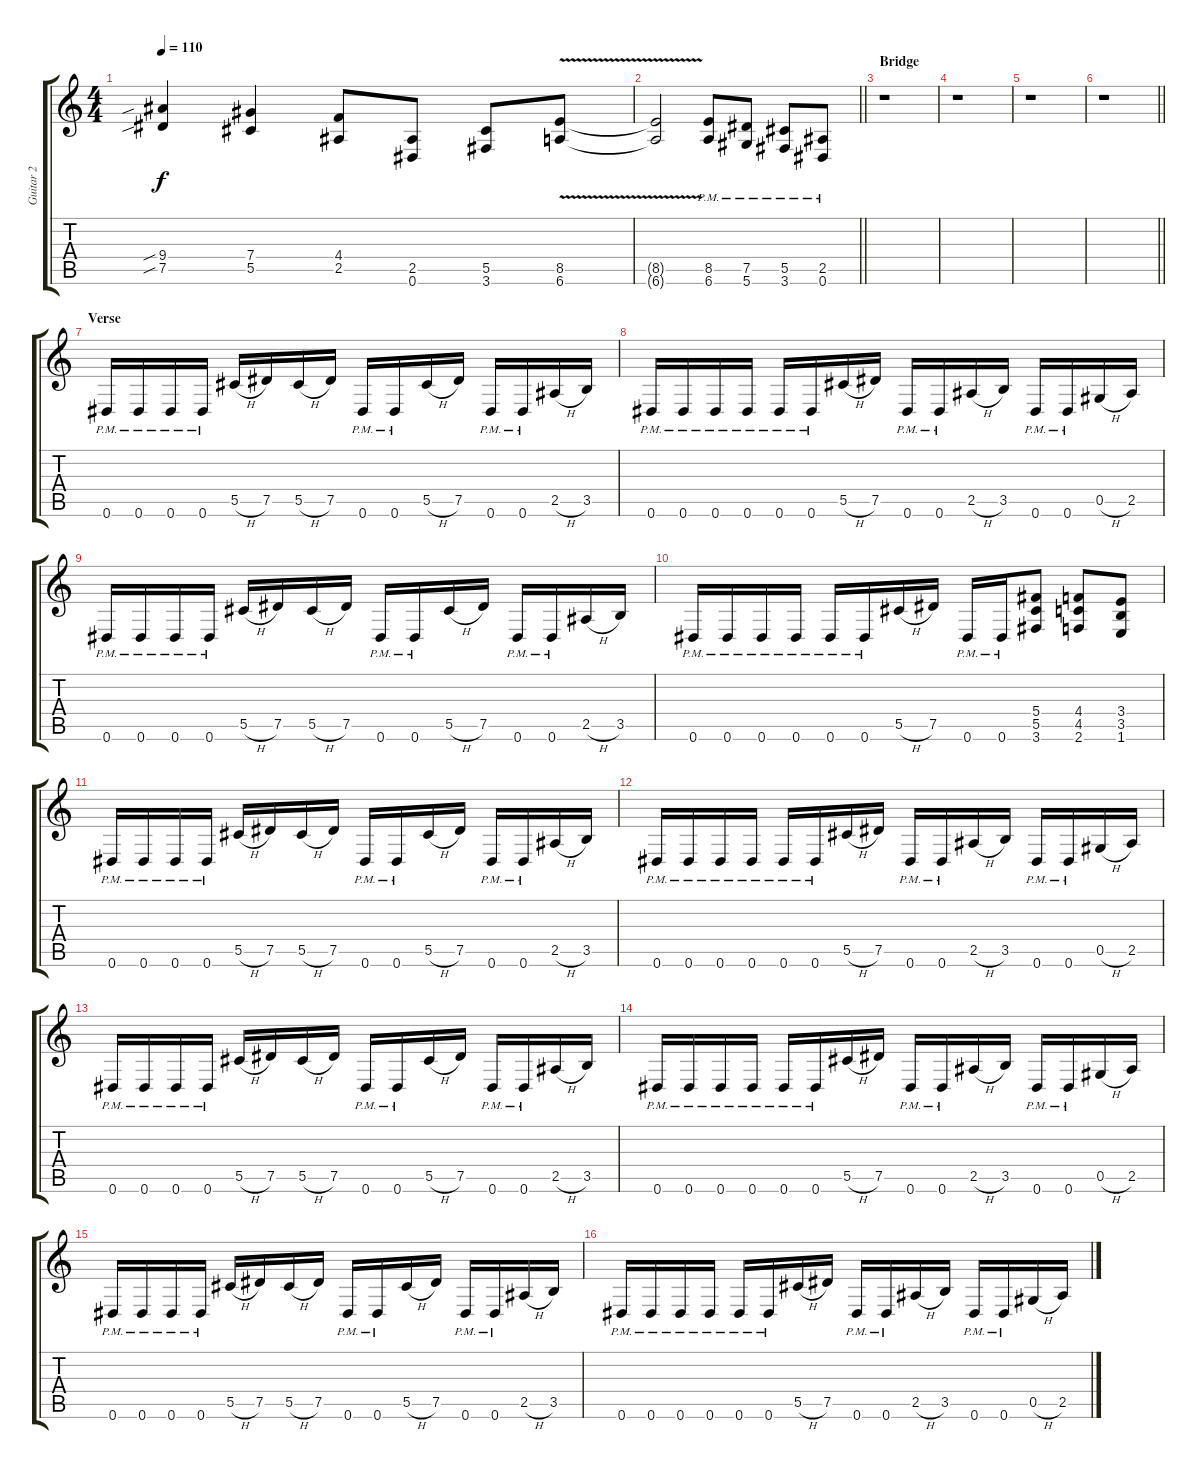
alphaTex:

\track ("Guitar 2" "Guitar 2") {instrument overdrivenguitar}
\staff {score tabs}
\tuning (Eb4 Bb3 Gb3 Db3 Ab2 Eb2) {hide}
\ts (4 4)
\tempo 110
\clef g2
\ks c
(9.4{sib} 7.5{sib}).4{dy f} (7.4 5.5).4 (4.4 2.5).8 (2.5 0.6).8 (5.5 3.6).8 (8.5{v} 6.6{v}).8 |
\barLineRight lightlight
(8.5{t} 6.6{t}).2 (8.5{pm} 6.6{pm}).8 (7.5{pm} 5.6{pm}).8 (5.5{pm} 3.6{pm}).8 (2.5{pm} 0.6{pm}).8 |
\section ("" "Bridge")
r.1 |
r.1 |
r.1 |
\barLineRight lightlight
r.1 |
\section ("" "Verse")
0.6{pm}.16 0.6{pm}.16 0.6{pm}.16 0.6{pm}.16 5.5{h}.16 7.5.16 5.5{h}.16 7.5.16 0.6{pm}.16 0.6{pm}.16 5.5{h}.16 7.5.16 0.6{pm}.16 0.6{pm}.16 2.5{h}.16 3.5.16 |
0.6{pm}.16 0.6{pm}.16 0.6{pm}.16 0.6{pm}.16 0.6{pm}.16 0.6{pm}.16 5.5{h}.16 7.5.16 0.6{pm}.16 0.6{pm}.16 2.5{h}.16 3.5.16 0.6{pm}.16 0.6{pm}.16 0.5{h}.16 2.5.16 |
0.6{pm}.16 0.6{pm}.16 0.6{pm}.16 0.6{pm}.16 5.5{h}.16 7.5.16 5.5{h}.16 7.5.16 0.6{pm}.16 0.6{pm}.16 5.5{h}.16 7.5.16 0.6{pm}.16 0.6{pm}.16 2.5{h}.16 3.5.16 |
0.6{pm}.16 0.6{pm}.16 0.6{pm}.16 0.6{pm}.16 0.6{pm}.16 0.6{pm}.16 5.5{h}.16 7.5.16 0.6{pm}.16 0.6{pm}.16 (5.4 5.5 3.6).8 (4.4 4.5 2.6).8 (3.4 3.5 1.6).8 |
0.6{pm}.16 0.6{pm}.16 0.6{pm}.16 0.6{pm}.16 5.5{h}.16 7.5.16 5.5{h}.16 7.5.16 0.6{pm}.16 0.6{pm}.16 5.5{h}.16 7.5.16 0.6{pm}.16 0.6{pm}.16 2.5{h}.16 3.5.16 |
0.6{pm}.16 0.6{pm}.16 0.6{pm}.16 0.6{pm}.16 0.6{pm}.16 0.6{pm}.16 5.5{h}.16 7.5.16 0.6{pm}.16 0.6{pm}.16 2.5{h}.16 3.5.16 0.6{pm}.16 0.6{pm}.16 0.5{h}.16 2.5.16 |
0.6{pm}.16 0.6{pm}.16 0.6{pm}.16 0.6{pm}.16 5.5{h}.16 7.5.16 5.5{h}.16 7.5.16 0.6{pm}.16 0.6{pm}.16 5.5{h}.16 7.5.16 0.6{pm}.16 0.6{pm}.16 2.5{h}.16 3.5.16 |
0.6{pm}.16 0.6{pm}.16 0.6{pm}.16 0.6{pm}.16 0.6{pm}.16 0.6{pm}.16 5.5{h}.16 7.5.16 0.6{pm}.16 0.6{pm}.16 2.5{h}.16 3.5.16 0.6{pm}.16 0.6{pm}.16 0.5{h}.16 2.5.16 |
0.6{pm}.16 0.6{pm}.16 0.6{pm}.16 0.6{pm}.16 5.5{h}.16 7.5.16 5.5{h}.16 7.5.16 0.6{pm}.16 0.6{pm}.16 5.5{h}.16 7.5.16 0.6{pm}.16 0.6{pm}.16 2.5{h}.16 3.5.16 |
0.6{pm}.16 0.6{pm}.16 0.6{pm}.16 0.6{pm}.16 0.6{pm}.16 0.6{pm}.16 5.5{h}.16 7.5.16 0.6{pm}.16 0.6{pm}.16 2.5{h}.16 3.5.16 0.6{pm}.16 0.6{pm}.16 0.5{h}.16 2.5.16
